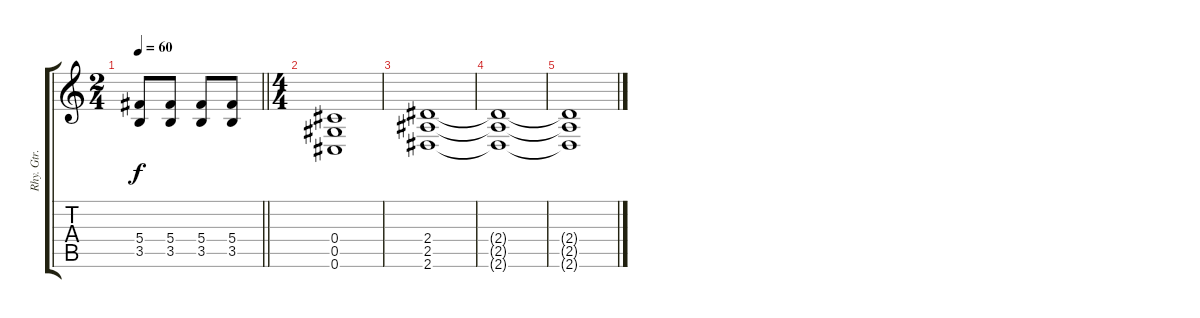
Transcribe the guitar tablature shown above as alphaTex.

\track ("Rhy. Gtr. 2" "Rhy. Gtr. ") {instrument distortionguitar}
\staff {score tabs}
\tuning (Eb4 Bb3 Gb3 Db3 Ab2 Db2) {hide}
\ts (2 4)
\tempo 60
\clef g2
\barLineRight lightlight
\ks c
(5.4 3.5).8{dy f} (5.4 3.5).8 (5.4 3.5).8 (5.4 3.5).8 |
\ts (4 4)
\section ("" "")
(0.4 0.5 0.6).1 |
(2.4 2.5 2.6).1 |
(2.4{t} 2.5{t} 2.6{t}).1 |
(2.4{t} 2.5{t} 2.6{t}).1
